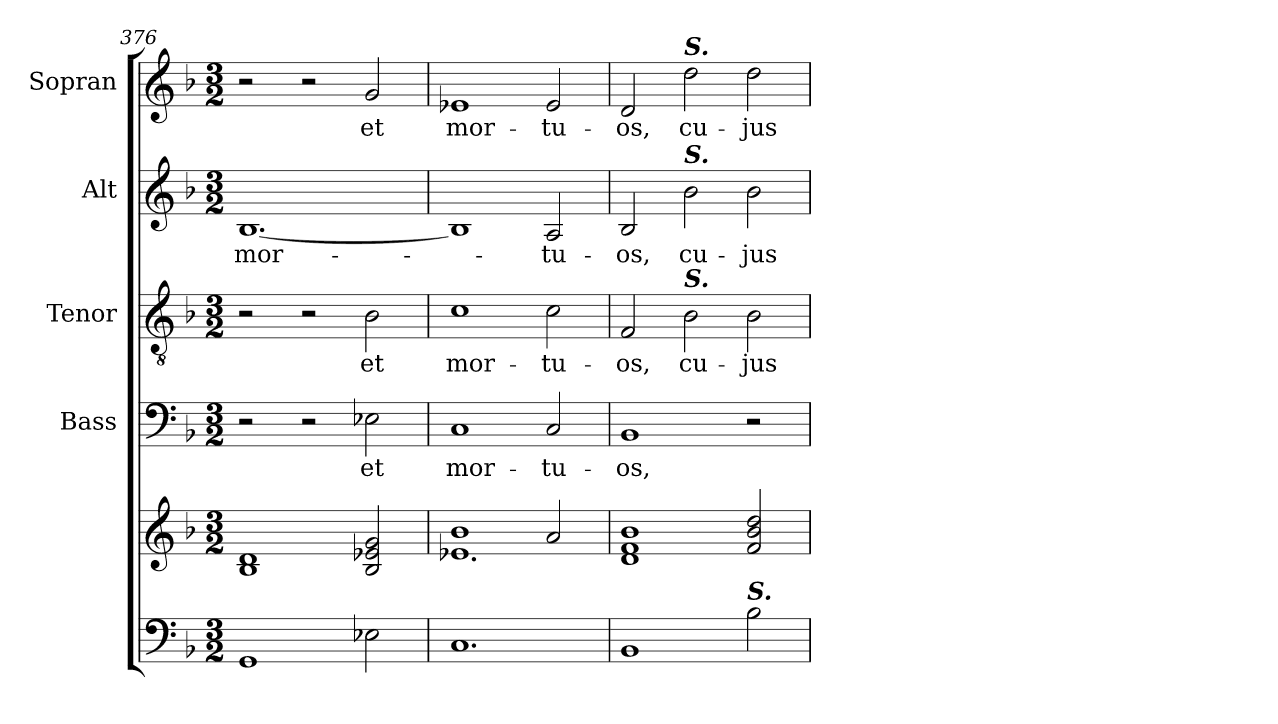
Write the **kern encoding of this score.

**kern	**kern	**kern	**text	**kern	**text	**kern	**text	**kern	**text
*part5	*part5	*part4	*part4	*part3	*part3	*part2	*part2	*part1	*part1
*staff6	*staff5	*staff4	*staff4	*staff3	*staff3	*staff2	*staff2	*staff1	*staff1
*	*	*I"Bass	*	*I"Tenor	*	*I"Alt	*	*I"Sopran	*
*	*	*I'B.	*	*I'T.	*	*I'A.	*	*I'S.	*
*clefF4	*clefG2	*clefF4	*	*clefGv2	*	*clefG2	*	*clefG2	*
*k[b-]	*k[b-]	*k[b-]	*	*k[b-]	*	*k[b-]	*	*k[b-]	*
*F:	*F:	*F:	*	*F:	*	*F:	*	*F:	*
*M3/2	*M3/2	*M3/2	*	*M3/2	*	*M3/2	*	*M3/2	*
=376	=376	=376	=376	=376	=376	=376	=376	=376	=376
!	!	!	!	!	!	!	!LO:LY:b	!	!
1GG	1B- 1d	2r	.	2r	.	[1.B-	mor-	2r	.
.	.	2r	.	2r	.	.	.	2r	.
!	!	!	!LO:LY:b	!	!LO:LY:b	!	!	!	!LO:LY:b
2E-X\	2B-/ 2e-X/ 2g/	2E-X\	et	2B-\	et	.	.	2g/	et
=377	=377	=377	=377	=377	=377	=377	=377	=377	=377
*	*^	*	*	*	*	*	*	*	*
!	!	!	!	!LO:LY:b	!	!LO:LY:b	!	!	!	!LO:LY:b
1.C	1b-	1.e-X	1C	mor-	1c	mor-	1B-]	.	1e-X	mor-
!	!	!	!	!LO:LY:b	!	!LO:LY:b	!	!LO:LY:b	!	!LO:LY:b
.	2a/	.	2C/	-tu-	2c\	-tu-	2A/	-tu-	2e-/	-tu-
*	*v	*v	*	*	*	*	*	*	*	*
=378	=378	=378	=378	=378	=378	=378	=378	=378	=378
!	!	!	!LO:LY:b	!	!LO:LY:b	!	!LO:LY:b	!	!LO:LY:b
1BB-	1d 1f 1b-	1BB-	-os,	2F/	-os,	2B-/	-os,	2d/	-os,
!	!	!	!	!	!	!	!	!LO:TX:a:Bi:t=S.	!
!	!	!	!	!	!	!LO:TX:a:Bi:t=S.	!	!	!
!	!	!	!	!LO:TX:a:Bi:t=S.	!	!	!	!	!
!	!	!	!	!	!LO:LY:b	!	!LO:LY:b	!	!LO:LY:b
.	.	.	.	2B-\	cu-	2b-\	cu-	2dd\	cu-
!LO:TX:a:Bi:t=S.	!	!	!	!	!	!	!	!	!
!	!	!	!	!	!LO:LY:b	!	!LO:LY:b	!	!LO:LY:b
2B-\	2f/ 2b-/ 2dd/	2r	.	2B-\	-jus	2b-\	-jus	2dd\	-jus
=	=	=	=	=	=	=	=	=	=
*-	*-	*-	*-	*-	*-	*-	*-	*-	*-
